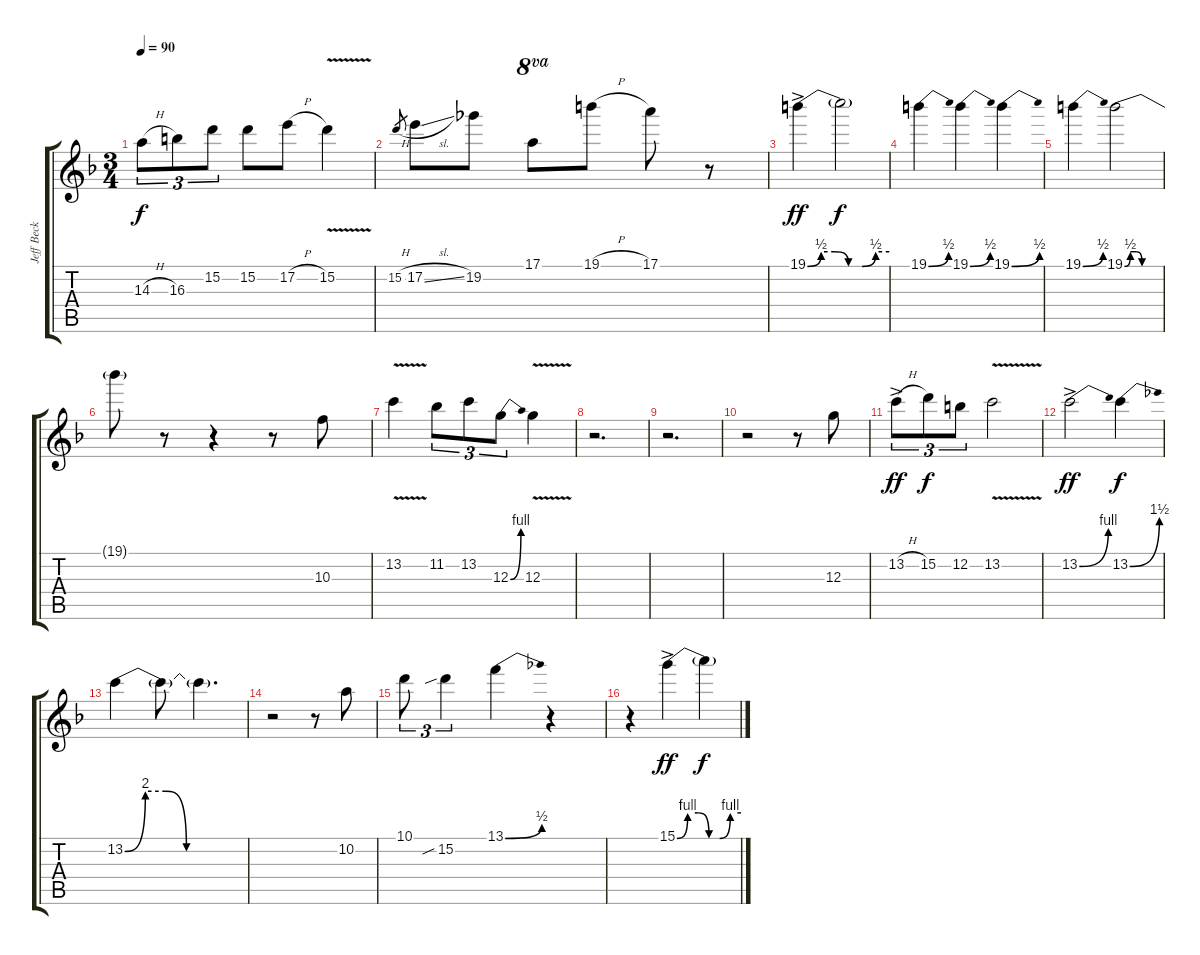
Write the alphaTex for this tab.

\track ("Jeff Beck (Guitar)" "Jeff Beck ") {instrument acousticguitarsteel}
\staff {score tabs}
\tuning (E4 B3 G3 D3 A2 E2) {hide}
\ts (3 4)
\tempo 90
\clef g2
\ks f
14.3{h}.8{tu (3 2) dy f} 16.3.8{tu (3 2)} 15.2.8{tu (3 2)} 15.2.8 17.2{h}.8 15.2{v}.4 |
15.2{h}.8{gr} 17.2{sl}.8 19.2.8 17.1.8{ot 8va} 19.1{h}.8 17.1.8 r.8 |
19.1{be (custom 0 0 10 2 20 2 30 0 40 0 50 2 60 2) ac}.4{dy ff} 19.1{t}.2{dy f} |
19.1{be (bend 0 0 60 2)}.4 19.1{be (bend 0 0 60 2)}.4 19.1{be (bend 0 0 60 2)}.4 |
19.1{be (bend 0 0 60 2)}.4 19.1{be (custom 0 0 10 2 20 2 30 0 60 0)}.2 |
19.1{t}.8 r.8 r.4 r.8 10.3.8 |
13.2{v}.4 11.2.8{tu (3 2)} 13.2.8{tu (3 2)} 12.3{be (bend 0 0 60 4)}.8{tu (3 2)} 12.3{v}.4 |
r.2{d} |
r.2{d} |
r.2 r.8 12.3.8 |
13.2{h ac}.8{tu (3 2) dy ff} 15.2.8{tu (3 2) dy f} 12.2.8{tu (3 2)} 13.2{v}.2 |
13.2{be (bend 0 0 60 4) ac}.2{dy ff} 13.2{be (bend 0 0 60 6)}.4{dy f} |
13.2{be (custom 0 0 10 8 20 8 30 0 60 0)}.4 13.2{t}.8 13.2{t}.4{d} |
r.2 r.8 10.2.8 |
10.1.8{tu (3 2)} 15.2{sib}.4{tu (3 2)} 13.1{be (bend 0 0 60 2)}.4 r.4 |
r.4 15.1{be (custom 0 0 10 4 20 4 30 0 40 0 50 4 60 4) ac}.4{dy ff} 15.1{t}.4{dy f}
